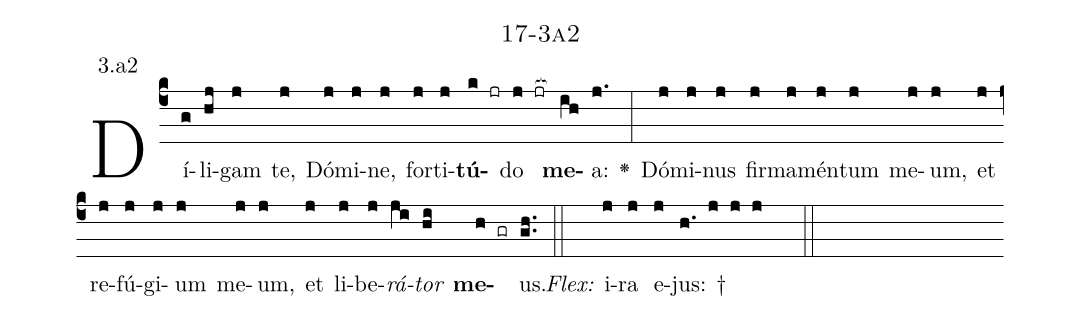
name: 17-3a2;
annotation: 3.a2;
%%
(c4)Dí(g)li(hj)gam(j) te,(j) Dó(j)mi(j)ne,(j) for(j)ti(j)<b>tú</b>(k jr)do(j jr[ocb:1{]) <b>me</b>(ih[ocb:0}])a:(j.) <v>\greheightstar</v>(:) Dó(j)mi(j)nus(j) fir(j)ma(j)mén(j)tum(j) me(j)um,(j) et(j) re(j)fú(j)gi(j)um(j) me(j)um,(j) et(j) li(j)be(j)<i>rá</i>(ji)<i>tor</i>(hi) <b>me</b>(h gr)us.(gh..) (::)
<i>Flex:</i>()  i(j)ra(j) e(j)jus: †(h. j j j  ::)

%E(j) u(j) o(ji) u(hi) a(h) e.(gh..) (::)
